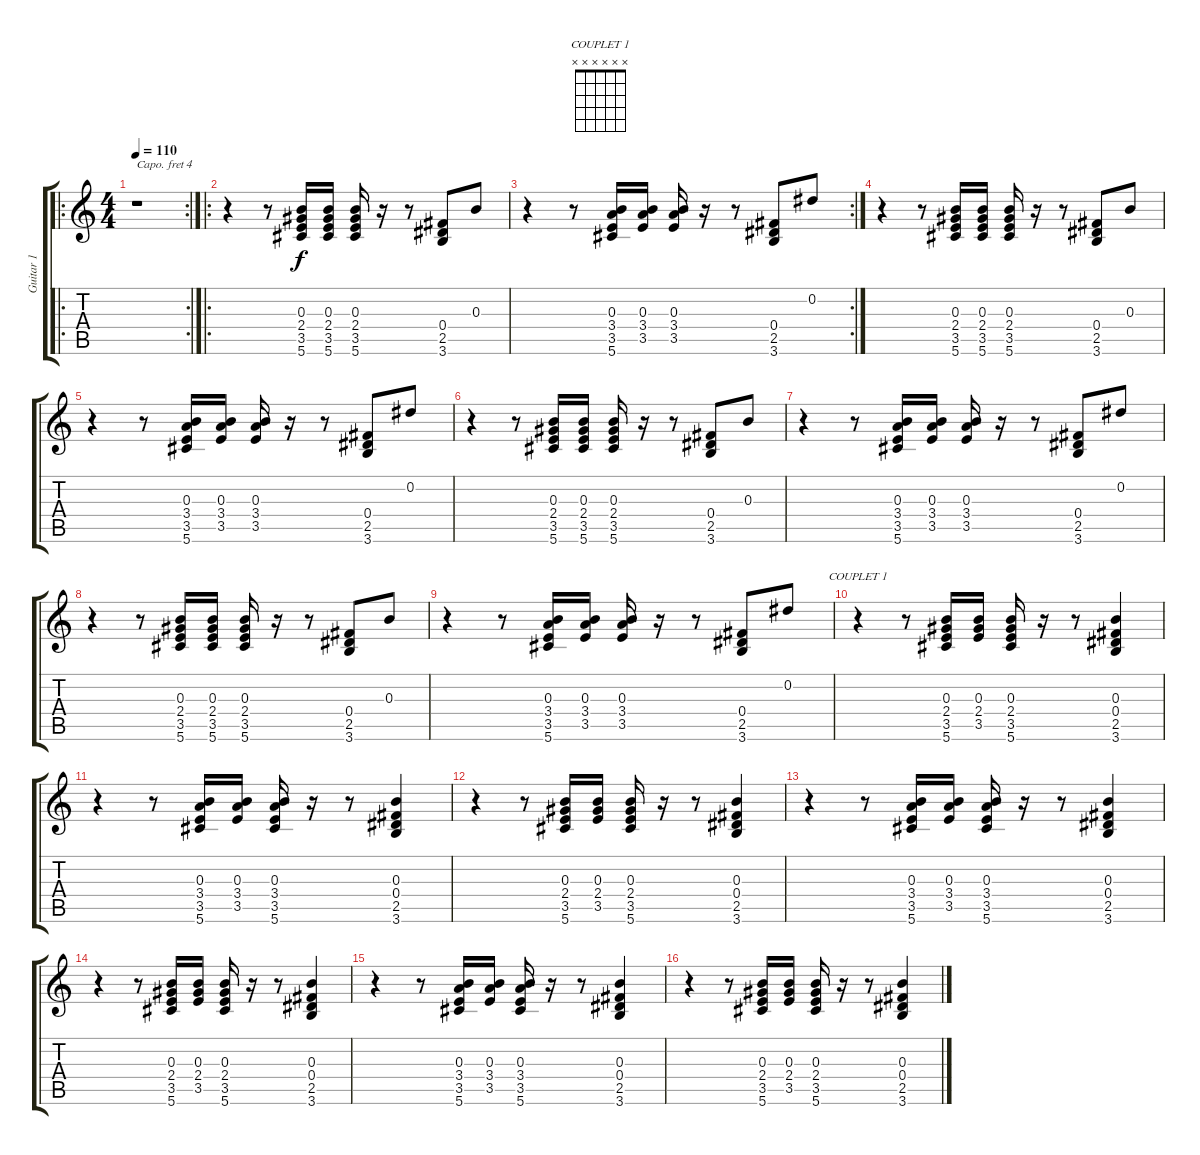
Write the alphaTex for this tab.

\track ("Guitar 1" "Guitar 1") {instrument acousticguitarsteel}
\staff {score tabs}
\capo 4
\tuning (E4 B3 G3 D3 A2 E2) {hide}
\chord ("COUPLET 1" x x x x x x) {firstfret 0}
\ro
\rc 2
\ts (4 4)
\tempo 110
\clef g2
\ks c
r.1{dy f instrument acousticguitarsteel} |
\ro
r.4 r.8 (0.3 2.4 3.5 5.6).16 (0.3 2.4 3.5 5.6).16 (0.3 2.4 3.5 5.6).16 r.16 r.8 (0.4 2.5 3.6).8 0.3.8 |
\rc 2
r.4 r.8 (0.3 3.4 3.5 5.6).16 (0.3 3.4 3.5).16 (0.3 3.4 3.5).16 r.16 r.8 (0.4 2.5 3.6).8 0.2.8 |
r.4 r.8 (0.3 2.4 3.5 5.6).16 (0.3 2.4 3.5 5.6).16 (0.3 2.4 3.5 5.6).16 r.16 r.8 (0.4 2.5 3.6).8 0.3.8 |
r.4 r.8 (0.3 3.4 3.5 5.6).16 (0.3 3.4 3.5).16 (0.3 3.4 3.5).16 r.16 r.8 (0.4 2.5 3.6).8 0.2.8 |
r.4 r.8 (0.3 2.4 3.5 5.6).16 (0.3 2.4 3.5 5.6).16 (0.3 2.4 3.5 5.6).16 r.16 r.8 (0.4 2.5 3.6).8 0.3.8 |
r.4 r.8 (0.3 3.4 3.5 5.6).16 (0.3 3.4 3.5).16 (0.3 3.4 3.5).16 r.16 r.8 (0.4 2.5 3.6).8 0.2.8 |
r.4 r.8 (0.3 2.4 3.5 5.6).16 (0.3 2.4 3.5 5.6).16 (0.3 2.4 3.5 5.6).16 r.16 r.8 (0.4 2.5 3.6).8 0.3.8 |
r.4 r.8 (0.3 3.4 3.5 5.6).16 (0.3 3.4 3.5).16 (0.3 3.4 3.5).16 r.16 r.8 (0.4 2.5 3.6).8 0.2.8 |
r.4{ch "COUPLET 1"} r.8 (0.3 2.4 3.5 5.6).16 (0.3 2.4 3.5).16 (0.3 2.4 3.5 5.6).16 r.16 r.8 (0.3 0.4 2.5 3.6).4 |
r.4 r.8 (0.3 3.4 3.5 5.6).16 (0.3 3.4 3.5).16 (0.3 3.4 3.5 5.6).16 r.16 r.8 (0.3 0.4 2.5 3.6).4 |
r.4 r.8 (0.3 2.4 3.5 5.6).16 (0.3 2.4 3.5).16 (0.3 2.4 3.5 5.6).16 r.16 r.8 (0.3 0.4 2.5 3.6).4 |
r.4 r.8 (0.3 3.4 3.5 5.6).16 (0.3 3.4 3.5).16 (0.3 3.4 3.5 5.6).16 r.16 r.8 (0.3 0.4 2.5 3.6).4 |
r.4 r.8 (0.3 2.4 3.5 5.6).16 (0.3 2.4 3.5).16 (0.3 2.4 3.5 5.6).16 r.16 r.8 (0.3 0.4 2.5 3.6).4 |
r.4 r.8 (0.3 3.4 3.5 5.6).16 (0.3 3.4 3.5).16 (0.3 3.4 3.5 5.6).16 r.16 r.8 (0.3 0.4 2.5 3.6).4 |
r.4 r.8 (0.3 2.4 3.5 5.6).16 (0.3 2.4 3.5).16 (0.3 2.4 3.5 5.6).16 r.16 r.8 (0.3 0.4 2.5 3.6).4
